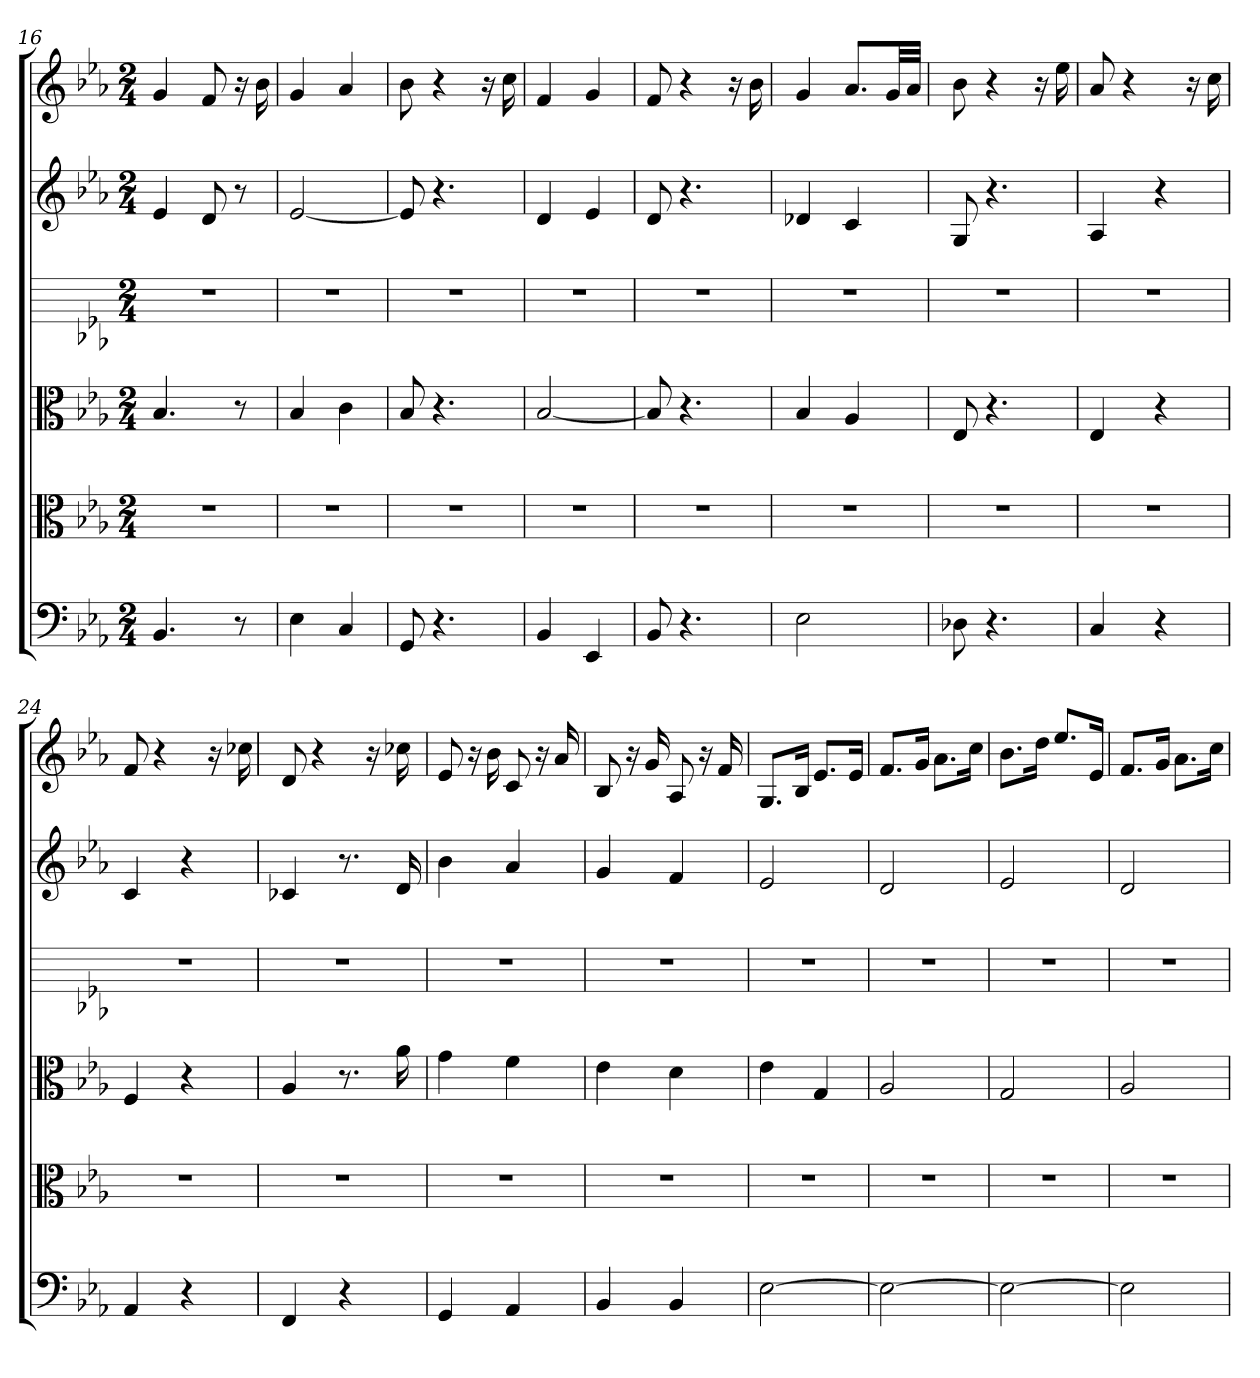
**kern	**kern	**kern	**kern	**kern	**kern
*part6	*part5	*part4	*part3	*part2	*part1
*staff6	*staff5	*staff4	*staff3	*staff2	*staff1
*clefF4	*clefC3	*clefC3	*	*	*
*k[b-e-a-]	*k[b-e-a-]	*k[b-e-a-]	*k[b-e-a-]	*k[b-e-a-]	*k[b-e-a-]
*E-:	*E-:	*E-:	*E-:	*E-:	*E-:
*M2/4	*M2/4	*M2/4	*M2/4	*M2/4	*M2/4
=16	=16	=16	=16	=16	=16
4.BB-	2r	4.B-	2r	4e-	4g
.	.	.	.	8d	8f
8r	.	8r	.	8r	16r
.	.	.	.	.	16b-
=17	=17	=17	=17	=17	=17
4E-	2r	4B-	2r	[2e-	4g
4C	.	4c	.	.	4a-
=18	=18	=18	=18	=18	=18
8GG	2r	8B-	2r	8e-]	8b-
4.r	.	4.r	.	4.r	4r
.	.	.	.	.	16r
.	.	.	.	.	16cc
=19	=19	=19	=19	=19	=19
4BB-	2r	[2B-	2r	4d	4f
4EE-	.	.	.	4e-	4g
=20	=20	=20	=20	=20	=20
8BB-	2r	8B-]	2r	8d	8f
4.r	.	4.r	.	4.r	4r
.	.	.	.	.	16r
.	.	.	.	.	16b-
=21	=21	=21	=21	=21	=21
2E-	2r	4B-	2r	4d-X	4g
.	.	4A-	.	4c	8.a-L
.	.	.	.	.	32gLL
.	.	.	.	.	32a-JJJ
=22	=22	=22	=22	=22	=22
8D-X	2r	8E-	2r	8G	8b-
4.r	.	4.r	.	4.r	4r
.	.	.	.	.	16r
.	.	.	.	.	16ee-
=23	=23	=23	=23	=23	=23
4C	2r	4E-	2r	4A-	8a-
.	.	.	.	.	4r
4r	.	4r	.	4r	.
.	.	.	.	.	16r
.	.	.	.	.	16cc
=24	=24	=24	=24	=24	=24
4AA-	2r	4F	2r	4c	8f
.	.	.	.	.	4r
4r	.	4r	.	4r	.
.	.	.	.	.	16r
.	.	.	.	.	16cc-X
=25	=25	=25	=25	=25	=25
4FF	2r	4A-	2r	4c-X	8d
.	.	.	.	.	4r
4r	.	8.r	.	8.r	.
.	.	.	.	.	16r
.	.	16a-	.	16d	16cc-X
=26	=26	=26	=26	=26	=26
4GG	2r	4g	2r	4b-	8e-
.	.	.	.	.	16r
.	.	.	.	.	16b-
4AA-	.	4f	.	4a-	8c
.	.	.	.	.	16r
.	.	.	.	.	16a-
=27	=27	=27	=27	=27	=27
4BB-	2r	4e-	2r	4g	8B-
.	.	.	.	.	16r
.	.	.	.	.	16g
4BB-	.	4d	.	4f	8A-
.	.	.	.	.	16r
.	.	.	.	.	16f
=28	=28	=28	=28	=28	=28
[2E-	2r	4e-	2r	2e-	8.GL
.	.	.	.	.	16B-Jk
.	.	4G	.	.	8.e-L
.	.	.	.	.	16e-Jk
=29	=29	=29	=29	=29	=29
2E-_	2r	2A-	2r	2d	8.fL
.	.	.	.	.	16gJk
.	.	.	.	.	8.a-L
.	.	.	.	.	16ccJk
=30	=30	=30	=30	=30	=30
2E-_	2r	2G	2r	2e-	8.b-L
.	.	.	.	.	16ddJk
.	.	.	.	.	8.ee-L
.	.	.	.	.	16e-Jk
=31	=31	=31	=31	=31	=31
2E-]	2r	2A-	2r	2d	8.fL
.	.	.	.	.	16gJk
.	.	.	.	.	8.a-L
.	.	.	.	.	16ccJk
=	=	=	=	=	=
*-	*-	*-	*-	*-	*-
